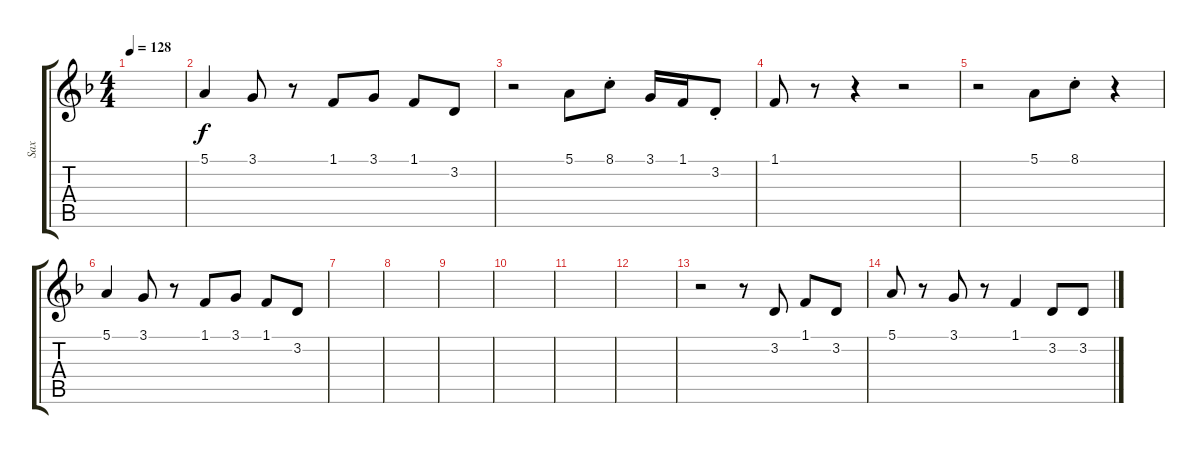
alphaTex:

\track ("Sax" "Sax") {instrument tenorsax}
\staff {score tabs}
\tuning (E4 B3 G3 D3 A2 E2) {hide}
\ts (4 4)
\tempo 128
\clef g2
\ks f
|
5.1.4 3.1.8 r.8 1.1.8 3.1.8 1.1.8 3.2.8 |
r.2 5.1.8 8.1{st}.8 3.1.16 1.1.16 3.2{st}.8 |
1.1.8 r.8 r.4 r.2 |
r.2 5.1.8 8.1{st}.8 r.4 |
5.1.4 3.1.8 r.8 1.1.8 3.1.8 1.1.8 3.2.8 |
|
|
|
|
|
|
r.2 r.8 3.2.8 1.1.8 3.2.8 |
5.1.8 r.8 3.1.8 r.8 1.1.4 3.2.8 3.2.8
